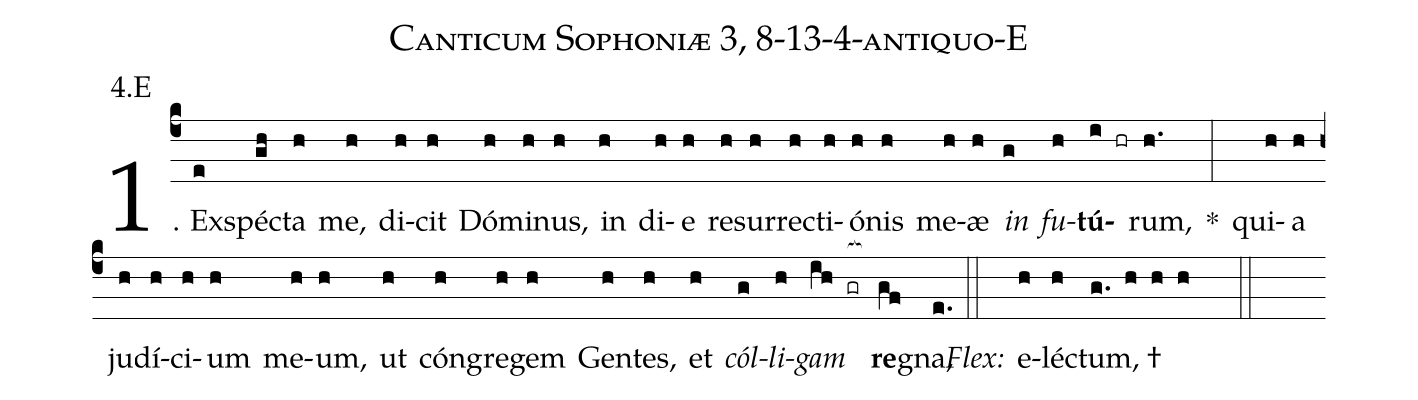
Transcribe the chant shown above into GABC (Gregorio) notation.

name: Canticum Sophoniæ 3, 8-13-4-antiquo-E;
annotation: 4.E;
%%
(c4)1. Ex(e)spéc(gh)ta(h) me,(h) di(h)cit(h) Dó(h)mi(h)nus,(h) in(h) di(h)e(h) re(h)sur(h)rec(h)ti(h)ó(h)nis(h) me(h)æ(h) <i>in</i>(g) <i>fu</i>(h)<b>tú</b>(i hr)rum,(h.) *(:) qui(h)a(h) ju(h)dí(h)ci(h)um(h) me(h)um,(h) ut(h) cón(h)gre(h)gem(h) Gen(h)tes,(h) et(h) <i>cól</i>(g)<i>li</i>(h)<i>gam</i>(ih gr[ocb:1{]) <b>re</b>(gf[ocb:0}])gna,(e.) (::)
<i>Flex:</i>()  e(h)léc(h)tum, †(g. h h h  ::)
